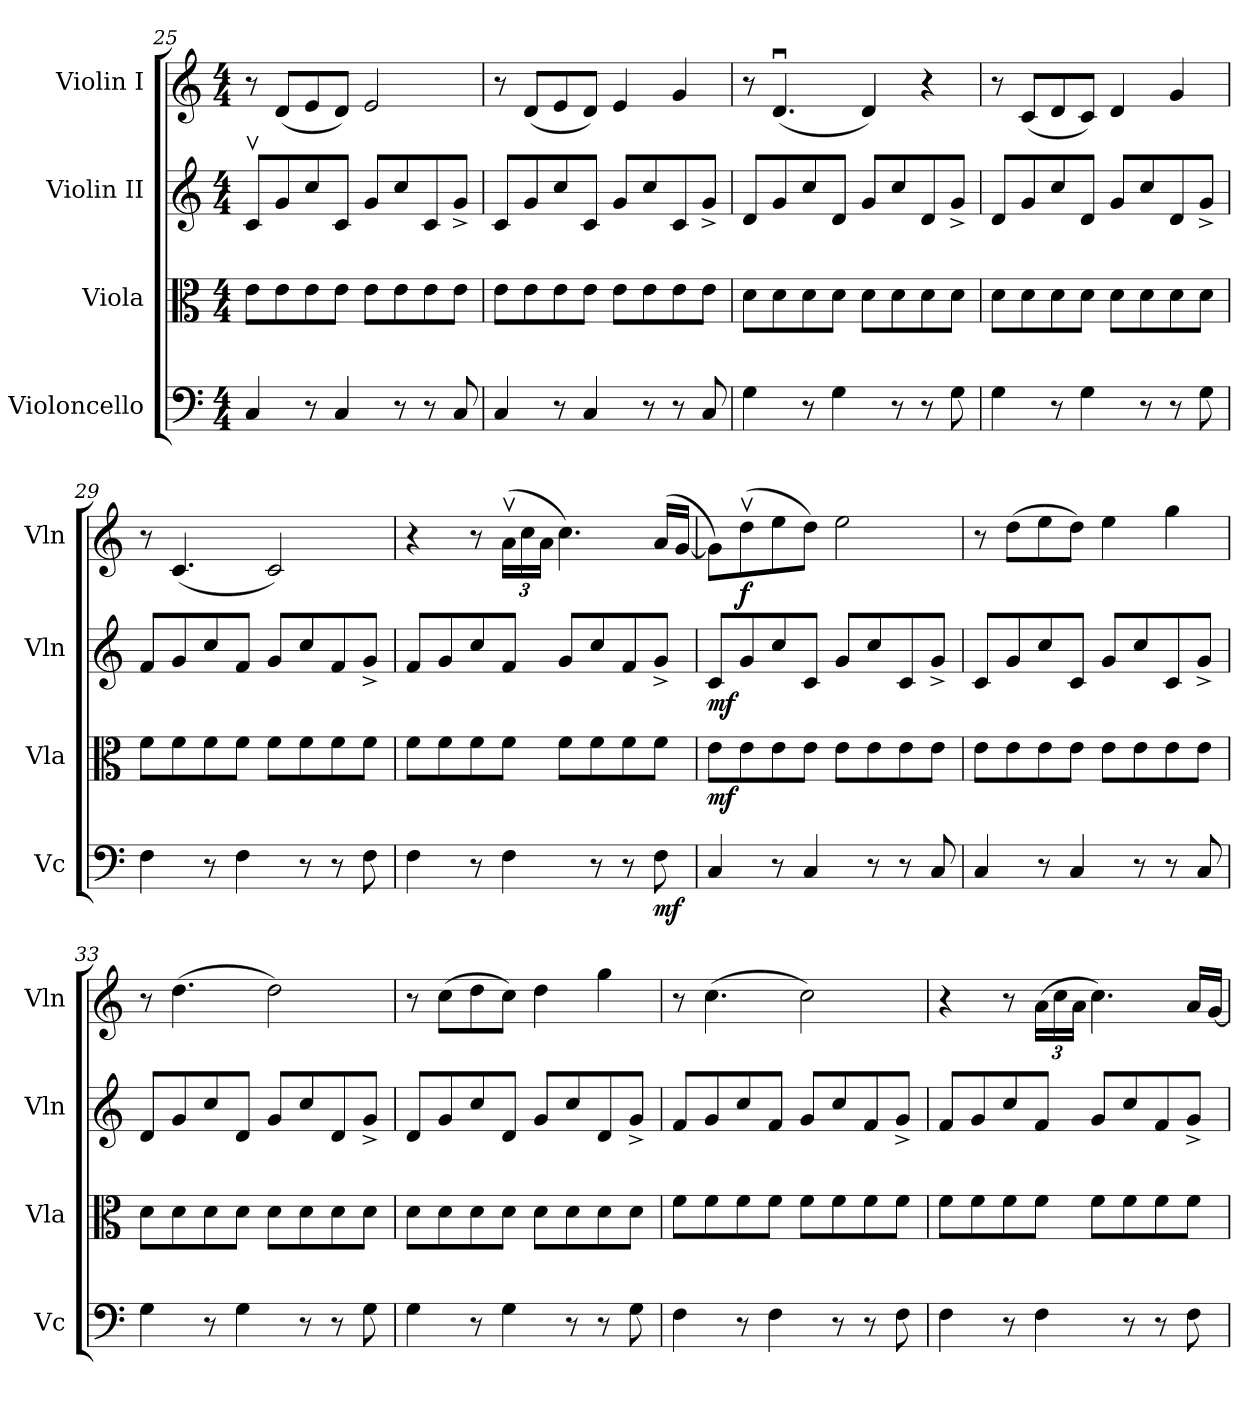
**kern	**dynam	**kern	**dynam	**kern	**dynam	**kern	**dynam
*part4	*part4	*part3	*part3	*part2	*part2	*part1	*part1
*staff4	*staff4	*staff3	*staff3	*staff2	*staff2	*staff1	*staff1
*I"Violoncello	*	*I"Viola	*	*I"Violin II	*	*I"Violin I	*
*I'Vc	*	*I'Vla	*	*I'Vln	*	*I'Vln	*
*clefF4	*	*clefC3	*	*clefG2	*	*clefG2	*
*k[]	*	*k[]	*	*k[]	*	*k[]	*
*M4/4	*	*M4/4	*	*M4/4	*	*M4/4	*
=25	=25	=25	=25	=25	=25	=25	=25
4C/	.	8e\L	.	8cv/L	.	8r	.
.	.	8e\	.	8g/	.	(8d/L	.
8r	.	8e\	.	8cc/	.	8e/	.
4C/	.	8e\J	.	8c/J	.	8d/J)	.
.	.	8e\L	.	8g/L	.	2e/	.
8r	.	8e\	.	8cc/	.	.	.
8r	.	8e\	.	8c/	.	.	.
8C/	.	8e\J	.	8g^/J	.	.	.
=26	=26	=26	=26	=26	=26	=26	=26
4C/	.	8e\L	.	8c/L	.	8r	.
.	.	8e\	.	8g/	.	(8d/L	.
8r	.	8e\	.	8cc/	.	8e/	.
4C/	.	8e\J	.	8c/J	.	8d/J)	.
.	.	8e\L	.	8g/L	.	4e/	.
8r	.	8e\	.	8cc/	.	.	.
8r	.	8e\	.	8c/	.	4g/	.
8C/	.	8e\J	.	8g^/J	.	.	.
!!LO:PB:g=z
=27	=27	=27	=27	=27	=27	=27	=27
4G\	.	8d\L	.	8d/L	.	8r	.
.	.	8d\	.	8g/	.	(4.du/	.
8r	.	8d\	.	8cc/	.	.	.
4G\	.	8d\J	.	8d/J	.	.	.
.	.	8d\L	.	8g/L	.	4d/)	.
8r	.	8d\	.	8cc/	.	.	.
8r	.	8d\	.	8d/	.	4r	.
8G\	.	8d\J	.	8g^/J	.	.	.
=28	=28	=28	=28	=28	=28	=28	=28
4G\	.	8d\L	.	8d/L	.	8r	.
.	.	8d\	.	8g/	.	(8c/L	.
8r	.	8d\	.	8cc/	.	8d/	.
4G\	.	8d\J	.	8d/J	.	8c/J)	.
.	.	8d\L	.	8g/L	.	4d/	.
8r	.	8d\	.	8cc/	.	.	.
8r	.	8d\	.	8d/	.	4g/	.
8G\	.	8d\J	.	8g^/J	.	.	.
=29	=29	=29	=29	=29	=29	=29	=29
4F\	.	8f\L	.	8f/L	.	8r	.
.	.	8f\	.	8g/	.	(4.c/	.
8r	.	8f\	.	8cc/	.	.	.
4F\	.	8f\J	.	8f/J	.	.	.
.	.	8f\L	.	8g/L	.	2c/)	.
8r	.	8f\	.	8cc/	.	.	.
8r	.	8f\	.	8f/	.	.	.
8F\	.	8f\J	.	8g^/J	.	.	.
=30	=30	=30	=30	=30	=30	=30	=30
4F\	.	8f\L	.	8f/L	.	4r	.
.	.	8f\	.	8g/	.	.	.
8r	.	8f\	.	8cc/	.	8r	.
*	*	*	*	*	*	*Xbrackettup	*
4F\	.	8f\J	.	8f/J	.	(24av\LL	.
.	.	.	.	.	.	24cc\	.
.	.	.	.	.	.	24a\JJ	.
.	.	8f\L	.	8g/L	.	4.cc\)	.
8r	.	8f\	.	8cc/	.	.	.
8r	.	8f\	.	8f/	.	.	.
!	!LO:DY:b	!	!	!	!	!	!
8F\	mf	8f\J	.	8g^/J	.	(16a/LL	.
.	.	.	.	.	.	[16g/JJ	.
=31	=31	=31	=31	=31	=31	=31	=31
!	!	!	!LO:DY:b	!	!LO:DY:b	!	!
4C/	.	8e\L	mf	8c/L	mf	8g\L])	.
!	!	!	!	!	!	!	!LO:DY:b
.	.	8e\	.	8g/	.	(8ddv\	f
8r	.	8e\	.	8cc/	.	8ee\	.
4C/	.	8e\J	.	8c/J	.	8dd\J)	.
.	.	8e\L	.	8g/L	.	2ee\	.
8r	.	8e\	.	8cc/	.	.	.
8r	.	8e\	.	8c/	.	.	.
8C/	.	8e\J	.	8g^/J	.	.	.
!!LO:LB:g=z
=32	=32	=32	=32	=32	=32	=32	=32
4C/	.	8e\L	.	8c/L	.	8r	.
.	.	8e\	.	8g/	.	(8dd\L	.
8r	.	8e\	.	8cc/	.	8ee\	.
4C/	.	8e\J	.	8c/J	.	8dd\J)	.
.	.	8e\L	.	8g/L	.	4ee\	.
8r	.	8e\	.	8cc/	.	.	.
8r	.	8e\	.	8c/	.	4gg\	.
8C/	.	8e\J	.	8g^/J	.	.	.
=33	=33	=33	=33	=33	=33	=33	=33
4G\	.	8d\L	.	8d/L	.	8r	.
.	.	8d\	.	8g/	.	(4.dd\	.
8r	.	8d\	.	8cc/	.	.	.
4G\	.	8d\J	.	8d/J	.	.	.
.	.	8d\L	.	8g/L	.	2dd\)	.
8r	.	8d\	.	8cc/	.	.	.
8r	.	8d\	.	8d/	.	.	.
8G\	.	8d\J	.	8g^/J	.	.	.
=34	=34	=34	=34	=34	=34	=34	=34
4G\	.	8d\L	.	8d/L	.	8r	.
.	.	8d\	.	8g/	.	(8cc\L	.
8r	.	8d\	.	8cc/	.	8dd\	.
4G\	.	8d\J	.	8d/J	.	8cc\J)	.
.	.	8d\L	.	8g/L	.	4dd\	.
8r	.	8d\	.	8cc/	.	.	.
8r	.	8d\	.	8d/	.	4gg\	.
8G\	.	8d\J	.	8g^/J	.	.	.
=35	=35	=35	=35	=35	=35	=35	=35
4F\	.	8f\L	.	8f/L	.	8r	.
.	.	8f\	.	8g/	.	(4.cc\	.
8r	.	8f\	.	8cc/	.	.	.
4F\	.	8f\J	.	8f/J	.	.	.
.	.	8f\L	.	8g/L	.	2cc\)	.
8r	.	8f\	.	8cc/	.	.	.
8r	.	8f\	.	8f/	.	.	.
8F\	.	8f\J	.	8g^/J	.	.	.
=36	=36	=36	=36	=36	=36	=36	=36
4F\	.	8f\L	.	8f/L	.	4r	.
.	.	8f\	.	8g/	.	.	.
8r	.	8f\	.	8cc/	.	8r	.
4F\	.	8f\J	.	8f/J	.	(24a\LL	.
.	.	.	.	.	.	24cc\	.
.	.	.	.	.	.	24a\JJ	.
.	.	8f\L	.	8g/L	.	4.cc\)	.
8r	.	8f\	.	8cc/	.	.	.
8r	.	8f\	.	8f/	.	.	.
8F\	.	8f\J	.	8g^/J	.	16a/LL	.
.	.	.	.	.	.	[16g/JJ	.
=	=	=	=	=	=	=	=
*-	*-	*-	*-	*-	*-	*-	*-
